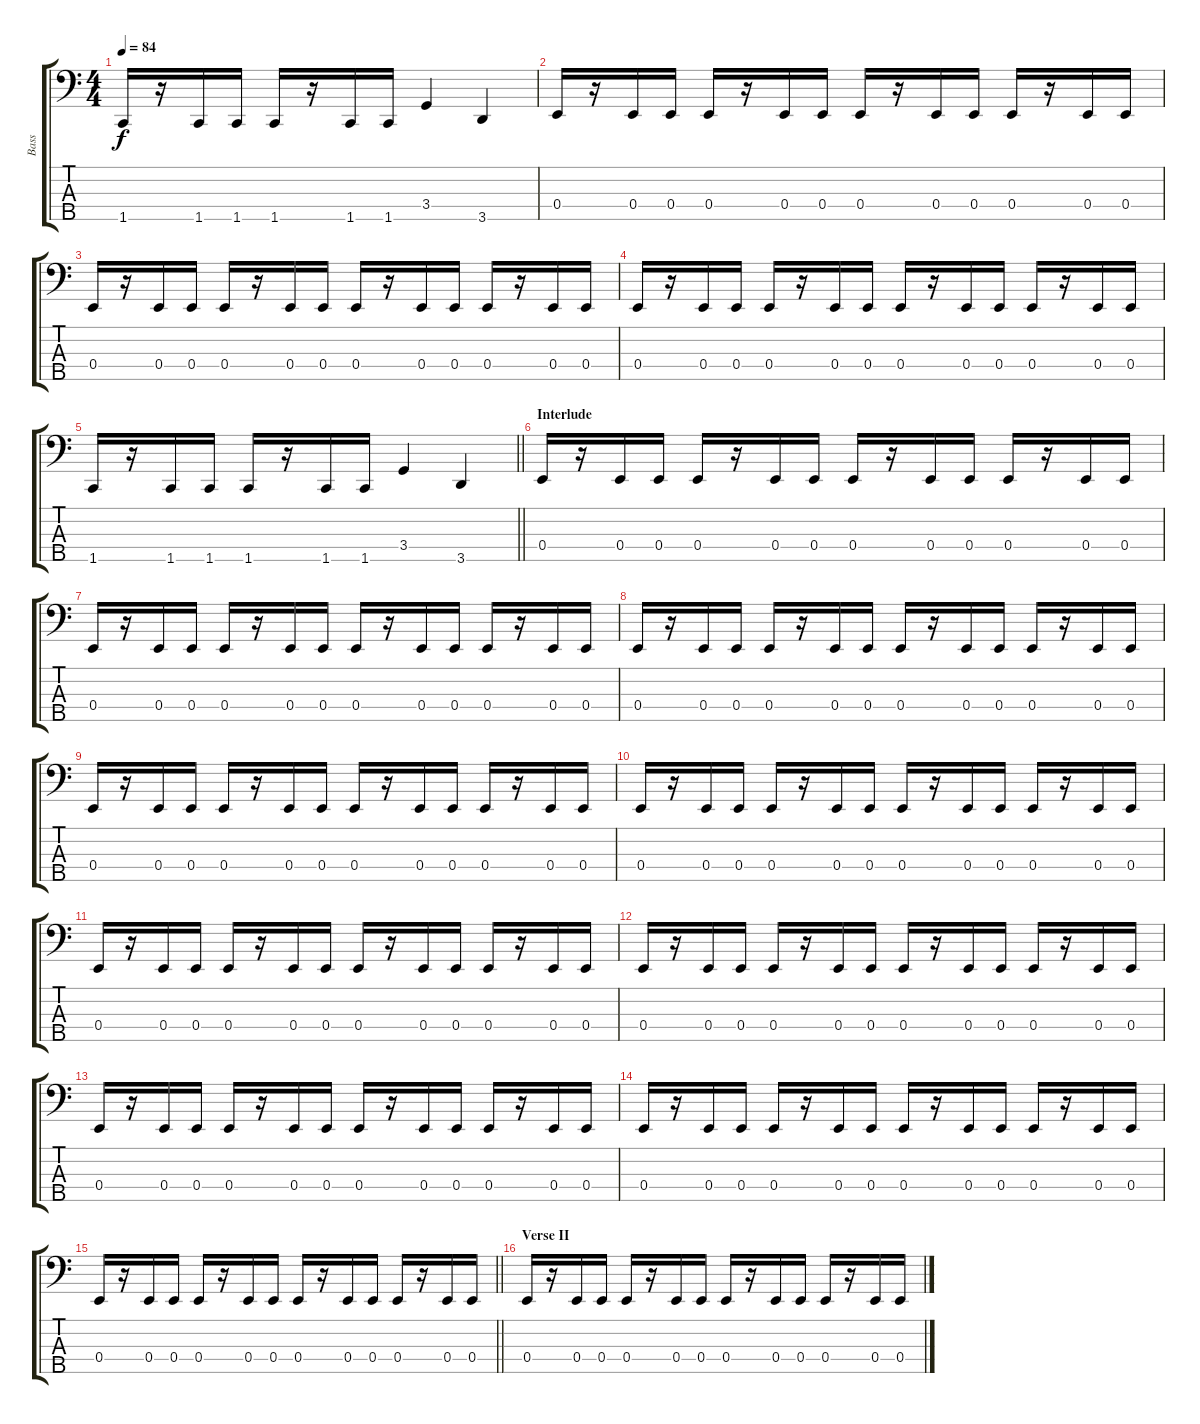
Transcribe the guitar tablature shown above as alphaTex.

\track ("Bass" "Bass") {instrument electricbassfinger}
\staff {score tabs}
\tuning (G2 D2 A1 E1 B0) {hide}
\ts (4 4)
\tempo 84
\clef f4
\ks c
1.5.16{dy f} r.16 1.5.16 1.5.16 1.5.16 r.16 1.5.16 1.5.16 3.4.4 3.5.4 |
0.4.16 r.16 0.4.16 0.4.16 0.4.16 r.16 0.4.16 0.4.16 0.4.16 r.16 0.4.16 0.4.16 0.4.16 r.16 0.4.16 0.4.16 |
0.4.16 r.16 0.4.16 0.4.16 0.4.16 r.16 0.4.16 0.4.16 0.4.16 r.16 0.4.16 0.4.16 0.4.16 r.16 0.4.16 0.4.16 |
0.4.16 r.16 0.4.16 0.4.16 0.4.16 r.16 0.4.16 0.4.16 0.4.16 r.16 0.4.16 0.4.16 0.4.16 r.16 0.4.16 0.4.16 |
\barLineRight lightlight
1.5.16 r.16 1.5.16 1.5.16 1.5.16 r.16 1.5.16 1.5.16 3.4.4 3.5.4 |
\section ("" "Interlude")
0.4.16 r.16 0.4.16 0.4.16 0.4.16 r.16 0.4.16 0.4.16 0.4.16 r.16 0.4.16 0.4.16 0.4.16 r.16 0.4.16 0.4.16 |
0.4.16 r.16 0.4.16 0.4.16 0.4.16 r.16 0.4.16 0.4.16 0.4.16 r.16 0.4.16 0.4.16 0.4.16 r.16 0.4.16 0.4.16 |
0.4.16 r.16 0.4.16 0.4.16 0.4.16 r.16 0.4.16 0.4.16 0.4.16 r.16 0.4.16 0.4.16 0.4.16 r.16 0.4.16 0.4.16 |
0.4.16 r.16 0.4.16 0.4.16 0.4.16 r.16 0.4.16 0.4.16 0.4.16 r.16 0.4.16 0.4.16 0.4.16 r.16 0.4.16 0.4.16 |
0.4.16 r.16 0.4.16 0.4.16 0.4.16 r.16 0.4.16 0.4.16 0.4.16 r.16 0.4.16 0.4.16 0.4.16 r.16 0.4.16 0.4.16 |
0.4.16 r.16 0.4.16 0.4.16 0.4.16 r.16 0.4.16 0.4.16 0.4.16 r.16 0.4.16 0.4.16 0.4.16 r.16 0.4.16 0.4.16 |
0.4.16 r.16 0.4.16 0.4.16 0.4.16 r.16 0.4.16 0.4.16 0.4.16 r.16 0.4.16 0.4.16 0.4.16 r.16 0.4.16 0.4.16 |
0.4.16 r.16 0.4.16 0.4.16 0.4.16 r.16 0.4.16 0.4.16 0.4.16 r.16 0.4.16 0.4.16 0.4.16 r.16 0.4.16 0.4.16 |
0.4.16 r.16 0.4.16 0.4.16 0.4.16 r.16 0.4.16 0.4.16 0.4.16 r.16 0.4.16 0.4.16 0.4.16 r.16 0.4.16 0.4.16 |
\barLineRight lightlight
0.4.16 r.16 0.4.16 0.4.16 0.4.16 r.16 0.4.16 0.4.16 0.4.16 r.16 0.4.16 0.4.16 0.4.16 r.16 0.4.16 0.4.16 |
\section ("" "Verse II")
0.4.16 r.16 0.4.16 0.4.16 0.4.16 r.16 0.4.16 0.4.16 0.4.16 r.16 0.4.16 0.4.16 0.4.16 r.16 0.4.16 0.4.16
